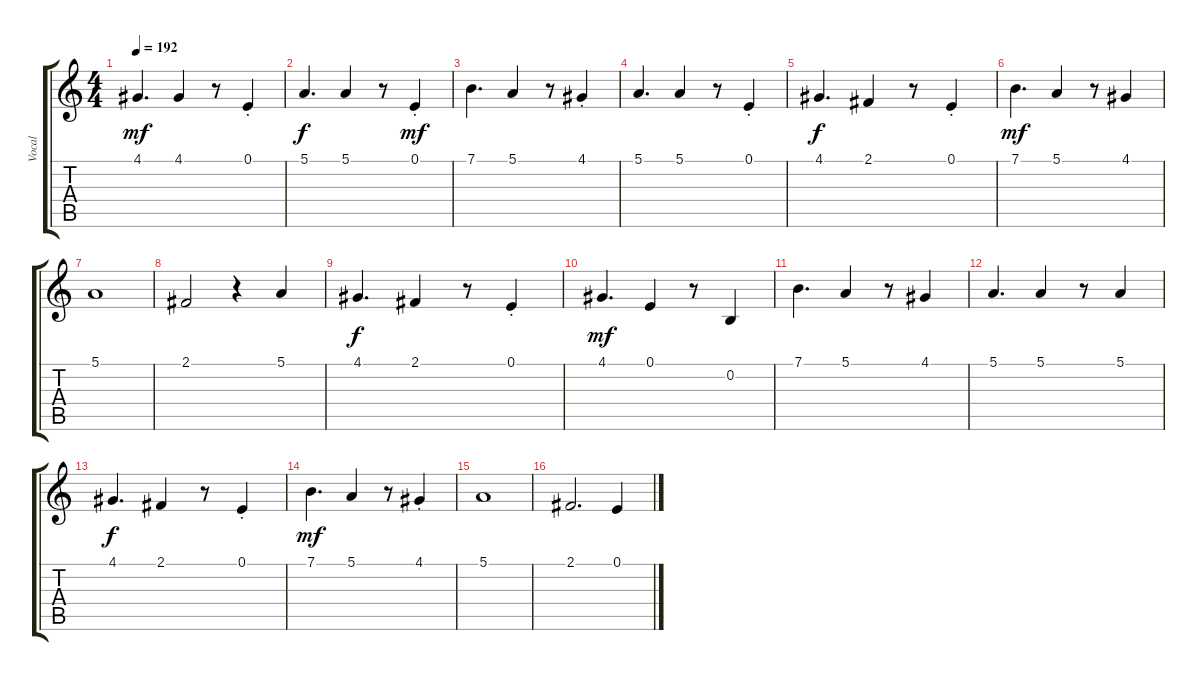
\track ("Vocal" "Vocal") {instrument tenorsax}
\staff {score tabs}
\tuning (E4 B3 G3 D3 A2 E2) {hide}
\ts (4 4)
\tempo 192
\clef g2
\ks c
4.1.4{d dy mf} 4.1.4 r.8 0.1{st}.4 |
5.1.4{d dy f} 5.1.4 r.8 0.1{st}.4{dy mf} |
7.1.4{d} 5.1.4 r.8 4.1{st}.4 |
5.1.4{d} 5.1.4 r.8 0.1{st}.4 |
4.1.4{d dy f} 2.1.4 r.8 0.1{st}.4 |
7.1.4{d dy mf} 5.1.4 r.8 4.1.4 |
5.1.1 |
2.1.2 r.4 5.1.4 |
4.1.4{d dy f} 2.1.4 r.8 0.1{st}.4 |
4.1.4{d dy mf} 0.1.4 r.8 0.2.4 |
7.1.4{d} 5.1.4 r.8 4.1.4 |
5.1.4{d} 5.1.4 r.8 5.1.4 |
4.1.4{d dy f} 2.1.4 r.8 0.1{st}.4 |
7.1.4{d dy mf} 5.1.4 r.8 4.1{st}.4 |
5.1.1 |
2.1.2{d} 0.1.4
